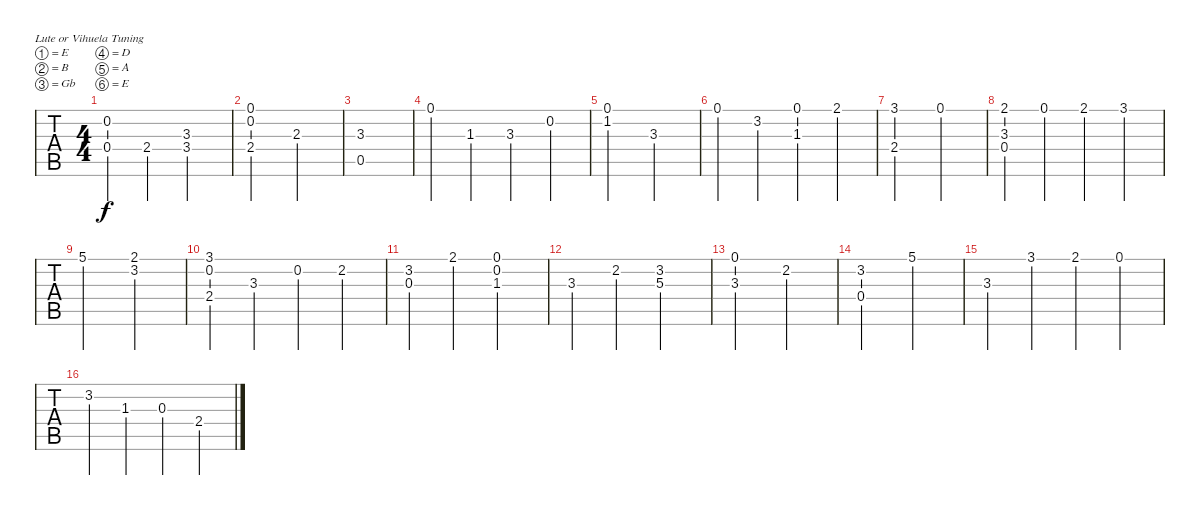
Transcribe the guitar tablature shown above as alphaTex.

\bracketExtendMode groupsimilarinstruments
\singleTrackTrackNamePolicy hidden
\multiTrackTrackNamePolicy hidden
\firstSystemTrackNameOrientation horizontal
\otherSystemsTrackNameOrientation horizontal
\track ("Guitar Standard" "Guitar Sta") {instrument acousticguitarsteel}
\staff {tabs}
\tuning (E4 B3 Gb3 D3 A2 E2)
\ts (4 4)
\tempo (120 hide)
\clef g2
\scale
0.955864
\ks c
(0.2 0.4).4{dy f} 2.4.4 (3.3 3.4).2 |
\scale
0.955864 (0.1 0.2 2.4).2 2.3.2 |
\scale
0.955864 (3.3 0.5).1 |
\scale
0.955864 0.1.4 1.3.4 3.3.4 0.2.4 |
\scale
0.955864 (0.1 1.2).2 3.3.2 |
\scale
1.26482 0.1.4 3.2.4 (0.1 1.3).4 2.1.4 |
\scale
0.955864 (3.1 2.4).2 0.1.2 |
\scale
0.955864 (2.1 3.3 0.4).4 0.1.4 2.1.4 3.1.4 |
\scale
0.955864 5.1.2 (2.1 3.2).2 |
\scale
0.955864 (3.1 0.2 2.4).4 3.3.4 0.2.4 2.2.4 |
\scale
0.955864 (3.2 0.3).4 2.1.4 (0.1 0.2 1.3).2 |
\scale
0.955864 3.3.4 2.2.4 (3.2 5.3).2 |
\scale
1.26482 (0.1 3.3).2 2.2.2 |
\scale
0.955864 (3.2 0.4).2 5.1.2 |
\scale
0.955864 3.3.4 3.1.4 2.1.4 0.1.4 |
\scale
0.955864 3.2.4 1.3.4 0.3.4 2.4.4
